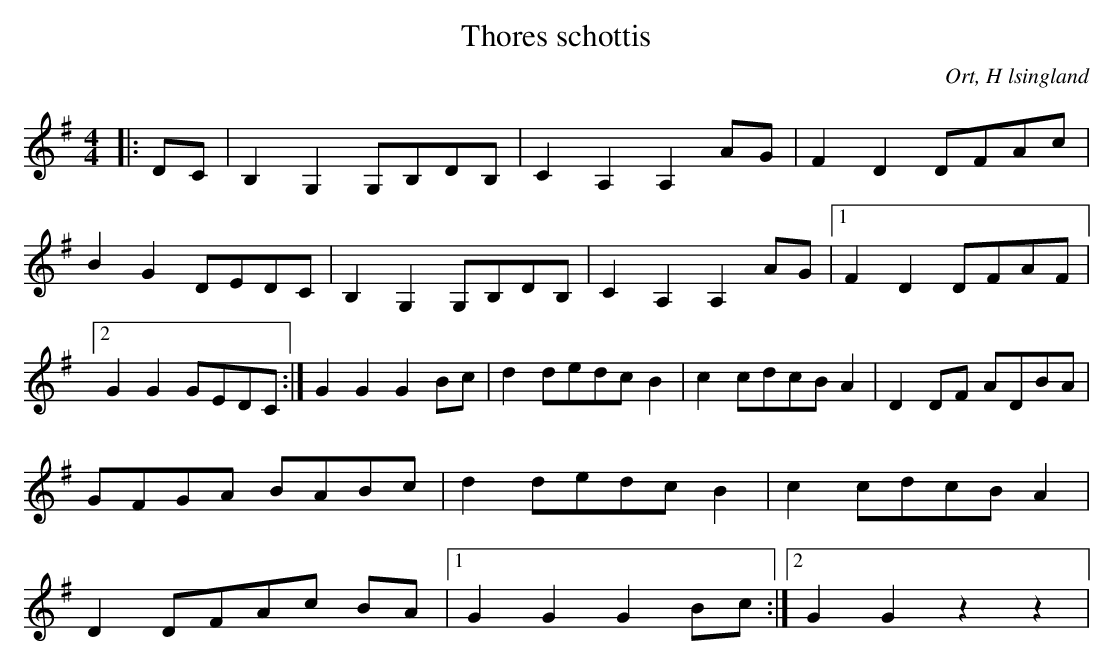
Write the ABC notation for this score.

X:1
T:Thores schottis
O:Ort, H lsingland
M:4/4
L:1/8
K:G
|: DC | B,2 G,2 G,B,DB,| C2 A,2 A,2 AG | F2 D2 DFAc | B2 G2 DEDC |B,2 G,2 G,B,DB,| C2 A,2 A,2 AG |1 F2 D2 DFAF |2 G2 G2 GEDC :|G2 G2 G2 Bc | d2 dedc B2 | c2 cdcB A2 | D2 DF ADBA|GFGA BABc |   d2 dedc B2 | c2 cdcB A2 | D2 DFAc BA |1 G2 G2 G2 Bc :|2 G2 G2 z2 z2 |
